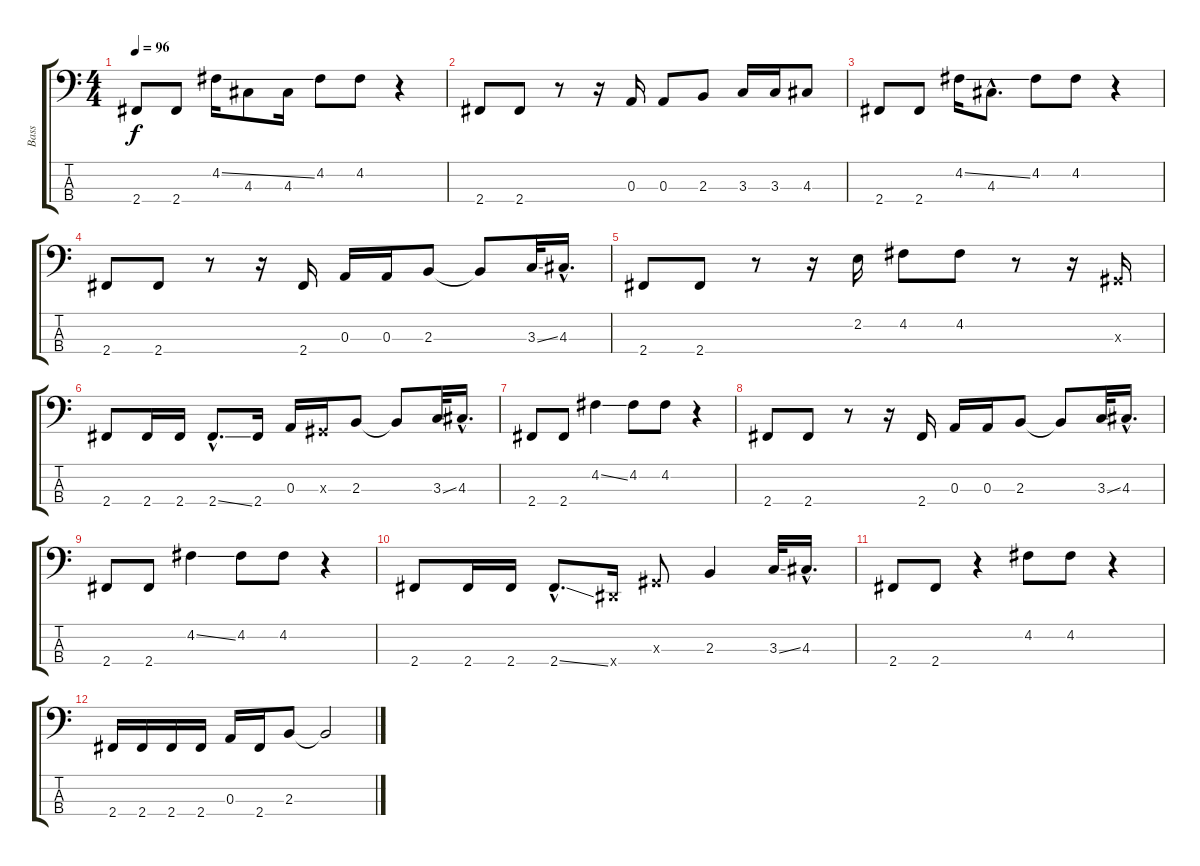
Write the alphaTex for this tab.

\track ("Bass" "Bass") {instrument electricbassfinger}
\staff {score tabs}
\tuning (G2 D2 A1 E1) {hide}
\ts (4 4)
\tempo 96
\clef f4
\ks c
2.4.8{dy f} 2.4.8 4.2{ss}.16 4.3.8 4.3.16 4.2.8 4.2.8 r.4 |
2.4.8 2.4.8 r.8 r.16 0.3.16 0.3.8 2.3.8 3.3.16 3.3.16 4.3.8 |
2.4.8 2.4.8 4.2{ss}.16 4.3{hac}.8{d} 4.2.8 4.2.8 r.4 |
2.4.8 2.4.8 r.8 r.16 2.4.16 0.3.16 0.3.16 2.3.8 2.3{t}.8 3.3{ss}.32 4.3{hac}.16{d} |
2.4.8 2.4.8 r.8 r.16 2.2.16 4.2.8 4.2.8 r.8 r.16 -1.3{x}.16 |
2.4.8 2.4.16 2.4.16 2.4{ss hac}.8{d} 2.4.16 0.3.16 -1.3{x}.16 2.3.8 2.3{t}.8 3.3{ss}.32 4.3{hac}.16{d} |
2.4.8 2.4.8 4.2{ss}.4 4.2.8 4.2.8 r.4 |
2.4.8 2.4.8 r.8 r.16 2.4.16 0.3.16 0.3.16 2.3.8 2.3{t}.8 3.3{ss}.32 4.3{hac}.16{d} |
2.4.8 2.4.8 4.2{ss}.4 4.2.8 4.2.8 r.4 |
2.4.8 2.4.16 2.4.16 2.4{ss hac}.8{d} -1.4{x}.16 -1.3{x}.8 2.3.4 3.3{ss}.32 4.3{hac}.16{d} |
2.4.8 2.4.8 r.4 4.2.8 4.2.8 r.4 |
2.4.16 2.4.16 2.4.16 2.4.16 0.3.16 2.4.16 2.3.8 2.3{t}.2
